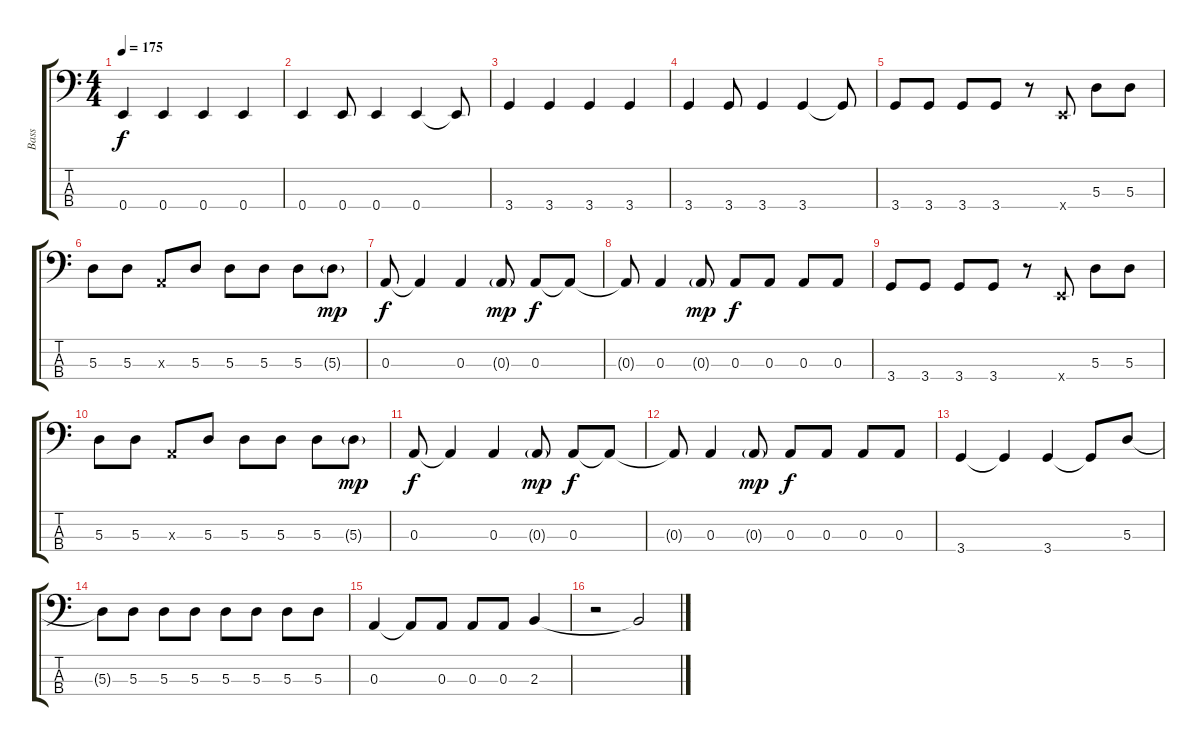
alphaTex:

\track ("Bass" "Bass") {instrument electricbassfinger}
\staff {score tabs}
\tuning (G2 D2 A1 E1) {hide}
\ts (4 4)
\tempo 175
\clef f4
\ks c
0.4.4{dy f} 0.4.4 0.4.4 0.4.4 |
0.4.4 0.4.8 0.4.4 0.4.4 0.4{t}.8 |
3.4.4 3.4.4 3.4.4 3.4.4 |
3.4.4 3.4.8 3.4.4 3.4.4 3.4{t}.8 |
3.4.8 3.4.8 3.4.8 3.4.8 r.8 0.4{x}.8 5.3.8 5.3.8 |
5.3.8 5.3.8 0.3{x}.8 5.3.8 5.3.8 5.3.8 5.3.8 5.3{g}.8{dy mp} |
0.3.8{dy f} 0.3{t}.4 0.3.4 0.3{g}.8{dy mp} 0.3.8{dy f} 0.3{t}.8 |
0.3{t}.8 0.3.4 0.3{g}.8{dy mp} 0.3.8{dy f} 0.3.8 0.3.8 0.3.8 |
3.4.8 3.4.8 3.4.8 3.4.8 r.8 0.4{x}.8 5.3.8 5.3.8 |
5.3.8 5.3.8 0.3{x}.8 5.3.8 5.3.8 5.3.8 5.3.8 5.3{g}.8{dy mp} |
0.3.8{dy f} 0.3{t}.4 0.3.4 0.3{g}.8{dy mp} 0.3.8{dy f} 0.3{t}.8 |
0.3{t}.8 0.3.4 0.3{g}.8{dy mp} 0.3.8{dy f} 0.3.8 0.3.8 0.3.8 |
3.4.4 3.4{t}.4 3.4.4 3.4{t}.8 5.3.8 |
5.3{t}.8 5.3.8 5.3.8 5.3.8 5.3.8 5.3.8 5.3.8 5.3.8 |
0.3.4 0.3{t}.8 0.3.8 0.3.8 0.3.8 2.3.4 |
r.2 2.3{t}.2
